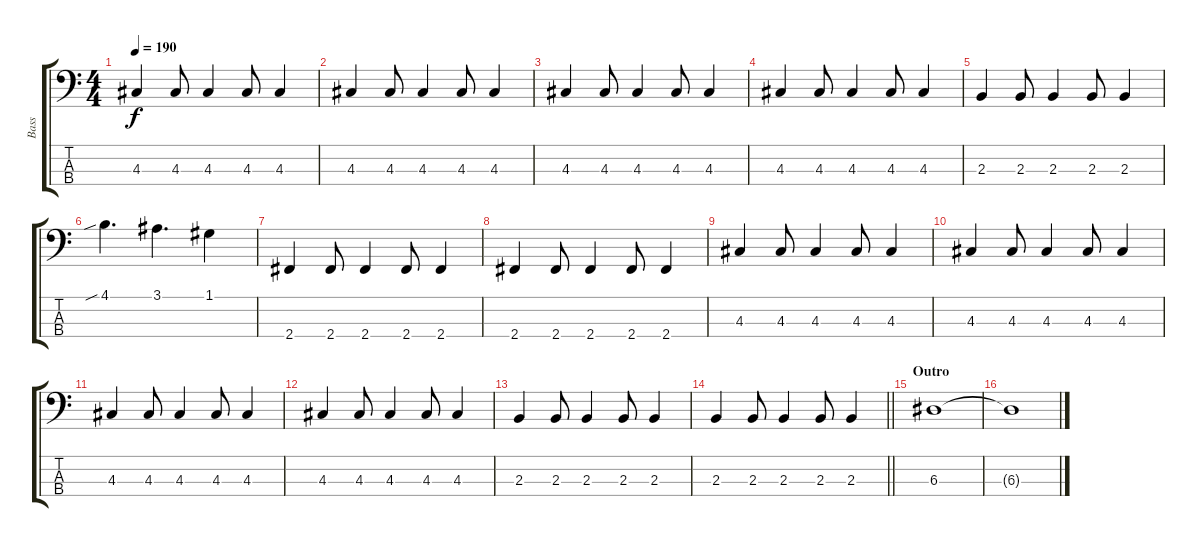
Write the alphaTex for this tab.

\track ("Bass" "Bass") {instrument electricbasspick}
\staff {score tabs}
\tuning (G2 D2 A1 E1) {hide}
\ts (4 4)
\tempo 190
\clef f4
\ks c
4.3.4{dy f} 4.3.8 4.3.4 4.3.8 4.3.4 |
4.3.4 4.3.8 4.3.4 4.3.8 4.3.4 |
4.3.4 4.3.8 4.3.4 4.3.8 4.3.4 |
4.3.4 4.3.8 4.3.4 4.3.8 4.3.4 |
2.3.4 2.3.8 2.3.4 2.3.8 2.3.4 |
4.1{sib}.4{d} 3.1.4{d} 1.1.4 |
2.4.4 2.4.8 2.4.4 2.4.8 2.4.4 |
2.4.4 2.4.8 2.4.4 2.4.8 2.4.4 |
4.3.4 4.3.8 4.3.4 4.3.8 4.3.4 |
4.3.4 4.3.8 4.3.4 4.3.8 4.3.4 |
4.3.4 4.3.8 4.3.4 4.3.8 4.3.4 |
4.3.4 4.3.8 4.3.4 4.3.8 4.3.4 |
2.3.4 2.3.8 2.3.4 2.3.8 2.3.4 |
\barLineRight lightlight
2.3.4 2.3.8 2.3.4 2.3.8 2.3.4 |
\section ("" "Outro")
6.3.1 |
6.3{t}.1
